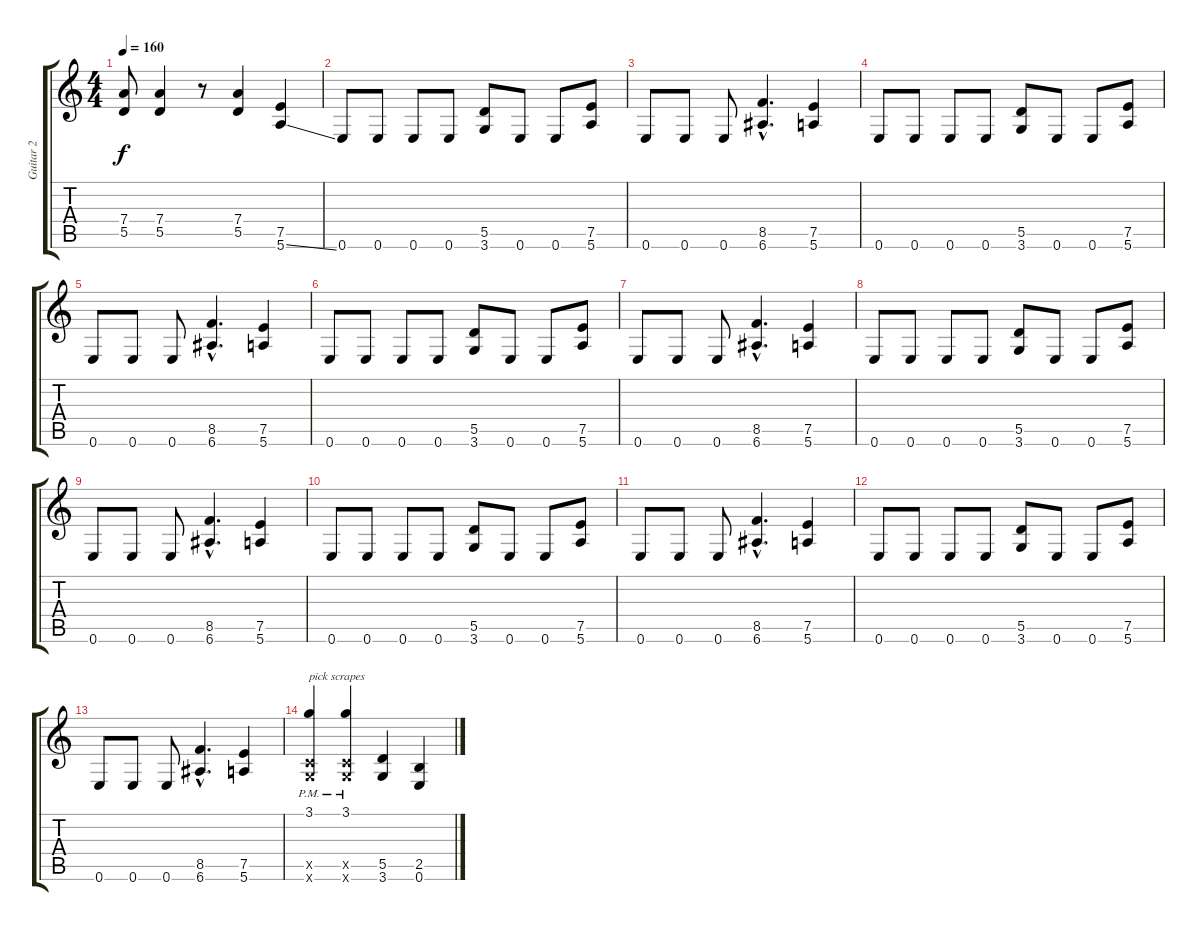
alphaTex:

\track ("Guitar 2" "Guitar 2") {instrument distortionguitar}
\staff {score tabs}
\tuning (E4 B3 G3 D3 A2 E2) {hide}
\ts (4 4)
\tempo 160
\clef g2
\ks c
(7.4 5.5).8{dy f} (7.4 5.5).4 r.8 (7.4 5.5).4 (7.5 5.6{ss}).4 |
0.6.8 0.6.8 0.6.8 0.6.8 (5.5 3.6).8 0.6.8 0.6.8 (7.5 5.6).8 |
0.6.8 0.6.8 0.6.8 (8.5{hac} 6.6{hac}).4{d} (7.5 5.6).4 |
0.6.8 0.6.8 0.6.8 0.6.8 (5.5 3.6).8 0.6.8 0.6.8 (7.5 5.6).8 |
0.6.8 0.6.8 0.6.8 (8.5{hac} 6.6{hac}).4{d} (7.5 5.6).4 |
0.6.8 0.6.8 0.6.8 0.6.8 (5.5 3.6).8 0.6.8 0.6.8 (7.5 5.6).8 |
0.6.8 0.6.8 0.6.8 (8.5{hac} 6.6{hac}).4{d} (7.5 5.6).4 |
0.6.8 0.6.8 0.6.8 0.6.8 (5.5 3.6).8 0.6.8 0.6.8 (7.5 5.6).8 |
0.6.8 0.6.8 0.6.8 (8.5{hac} 6.6{hac}).4{d} (7.5 5.6).4 |
0.6.8 0.6.8 0.6.8 0.6.8 (5.5 3.6).8 0.6.8 0.6.8 (7.5 5.6).8 |
0.6.8 0.6.8 0.6.8 (8.5{hac} 6.6{hac}).4{d} (7.5 5.6).4 |
0.6.8 0.6.8 0.6.8 0.6.8 (5.5 3.6).8 0.6.8 0.6.8 (7.5 5.6).8 |
0.6.8 0.6.8 0.6.8 (8.5{hac} 6.6{hac}).4{d} (7.5 5.6).4 |
(3.1{pm} 3.5{x} 3.6{x}).4{txt "pick scrapes"} (3.1{pm} 3.5{x} 3.6{x}).4 (5.5 3.6).4 (2.5 0.6).4
